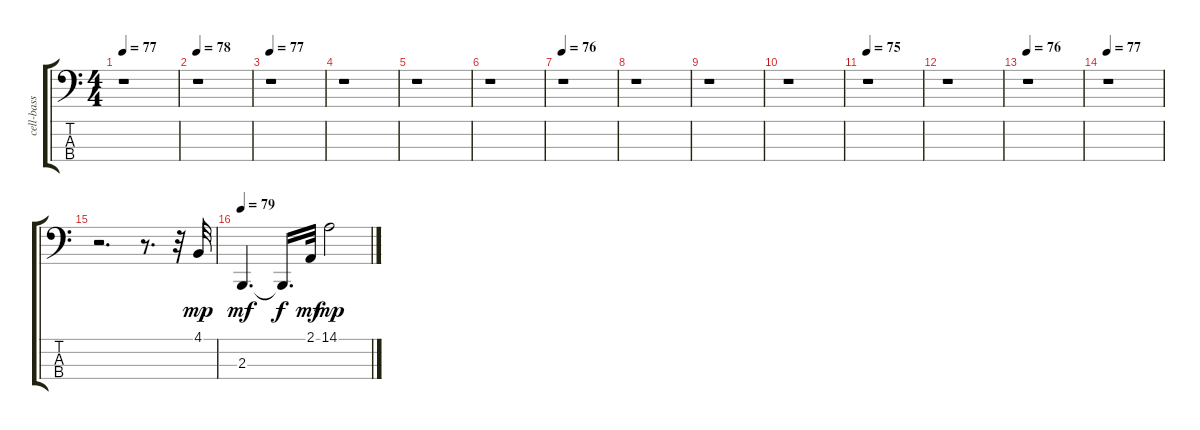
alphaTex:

\track ("cell-bass" "cell-bass") {instrument stringensemble2}
\staff {score tabs}
\tuning (G2 D2 A1 E1) {hide}
\ts (4 4)
\tempo 77
\clef f4
\ks c
r.1{dy f} |
\tempo 78
r.1 |
\tempo 77
r.1 |
r.1 |
r.1 |
r.1 |
\tempo 76
r.1 |
r.1 |
r.1 |
r.1 |
\tempo 75
r.1 |
r.1 |
\tempo 76
r.1 |
\tempo 77
r.1 |
r.2{d} r.8{d} r.32 4.1.32{dy mp instrument stringensemble1} |
\tempo 79
2.3.4{d dy mf} 2.3{t}.16{d dy f} 2.1.32{dy mf} 14.1.2{dy mp}
